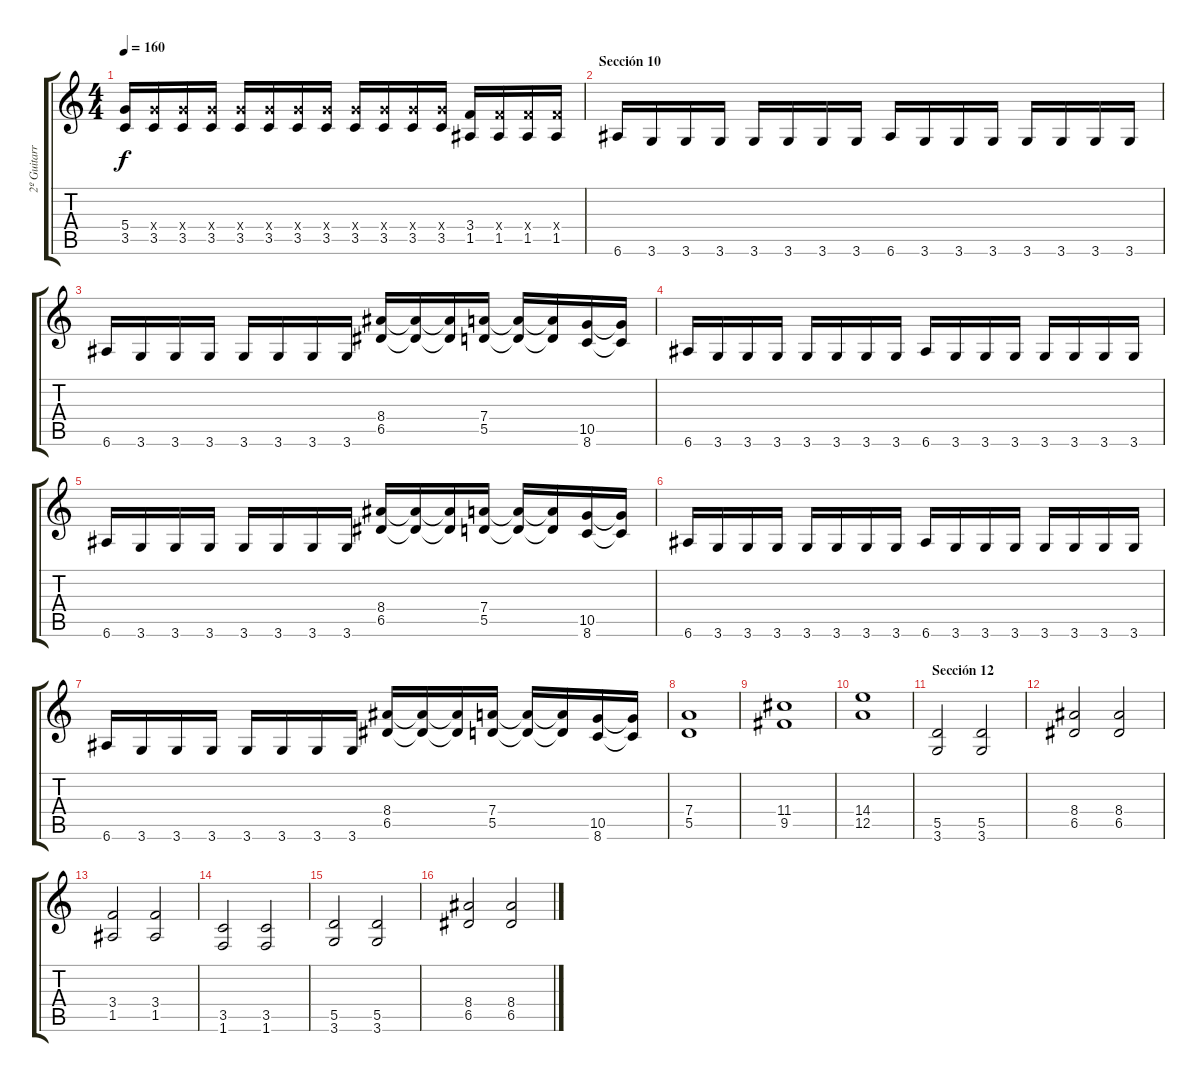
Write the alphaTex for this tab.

\track ("2º Guitarra" "2º Guitarr") {instrument overdrivenguitar}
\staff {score tabs}
\tuning (E4 B3 G3 D3 A2 E2) {hide}
\ts (4 4)
\tempo 160
\clef g2
\ks c
(5.4 3.5).16{dy f} (5.4{x} 3.5).16 (5.4{x} 3.5).16 (5.4{x} 3.5).16 (5.4{x} 3.5).16 (5.4{x} 3.5).16 (5.4{x} 3.5).16 (5.4{x} 3.5).16 (5.4{x} 3.5).16 (5.4{x} 3.5).16 (5.4{x} 3.5).16 (5.4{x} 3.5).16 (3.4 1.5).16 (3.4{x} 1.5).16 (3.4{x} 1.5).16 (3.4{x} 1.5).16 |
\section ("" "Sección 10")
6.6.16 3.6.16 3.6.16 3.6.16 3.6.16 3.6.16 3.6.16 3.6.16 6.6.16 3.6.16 3.6.16 3.6.16 3.6.16 3.6.16 3.6.16 3.6.16 |
6.6.16 3.6.16 3.6.16 3.6.16 3.6.16 3.6.16 3.6.16 3.6.16 (8.4 6.5).16 (8.4{t} 6.5{t}).16 (8.4{t} 6.5{t}).16 (7.4 5.5).16 (7.4{t} 5.5{t}).16 (7.4{t} 5.5{t}).16 (10.5 8.6).16 (10.5{t} 8.6{t}).16 |
6.6.16 3.6.16 3.6.16 3.6.16 3.6.16 3.6.16 3.6.16 3.6.16 6.6.16 3.6.16 3.6.16 3.6.16 3.6.16 3.6.16 3.6.16 3.6.16 |
6.6.16 3.6.16 3.6.16 3.6.16 3.6.16 3.6.16 3.6.16 3.6.16 (8.4 6.5).16 (8.4{t} 6.5{t}).16 (8.4{t} 6.5{t}).16 (7.4 5.5).16 (7.4{t} 5.5{t}).16 (7.4{t} 5.5{t}).16 (10.5 8.6).16 (10.5{t} 8.6{t}).16 |
6.6.16 3.6.16 3.6.16 3.6.16 3.6.16 3.6.16 3.6.16 3.6.16 6.6.16 3.6.16 3.6.16 3.6.16 3.6.16 3.6.16 3.6.16 3.6.16 |
6.6.16 3.6.16 3.6.16 3.6.16 3.6.16 3.6.16 3.6.16 3.6.16 (8.4 6.5).16 (8.4{t} 6.5{t}).16 (8.4{t} 6.5{t}).16 (7.4 5.5).16 (7.4{t} 5.5{t}).16 (7.4{t} 5.5{t}).16 (10.5 8.6).16 (10.5{t} 8.6{t}).16 |
(7.4 5.5).1 |
(11.4 9.5).1 |
(14.4 12.5).1 |
\section ("" "Sección 12")
(5.5 3.6).2 (5.5 3.6).2 |
(8.4 6.5).2 (8.4 6.5).2 |
(3.4 1.5).2 (3.4 1.5).2 |
(3.5 1.6).2 (3.5 1.6).2 |
(5.5 3.6).2 (5.5 3.6).2 |
(8.4 6.5).2 (8.4 6.5).2
